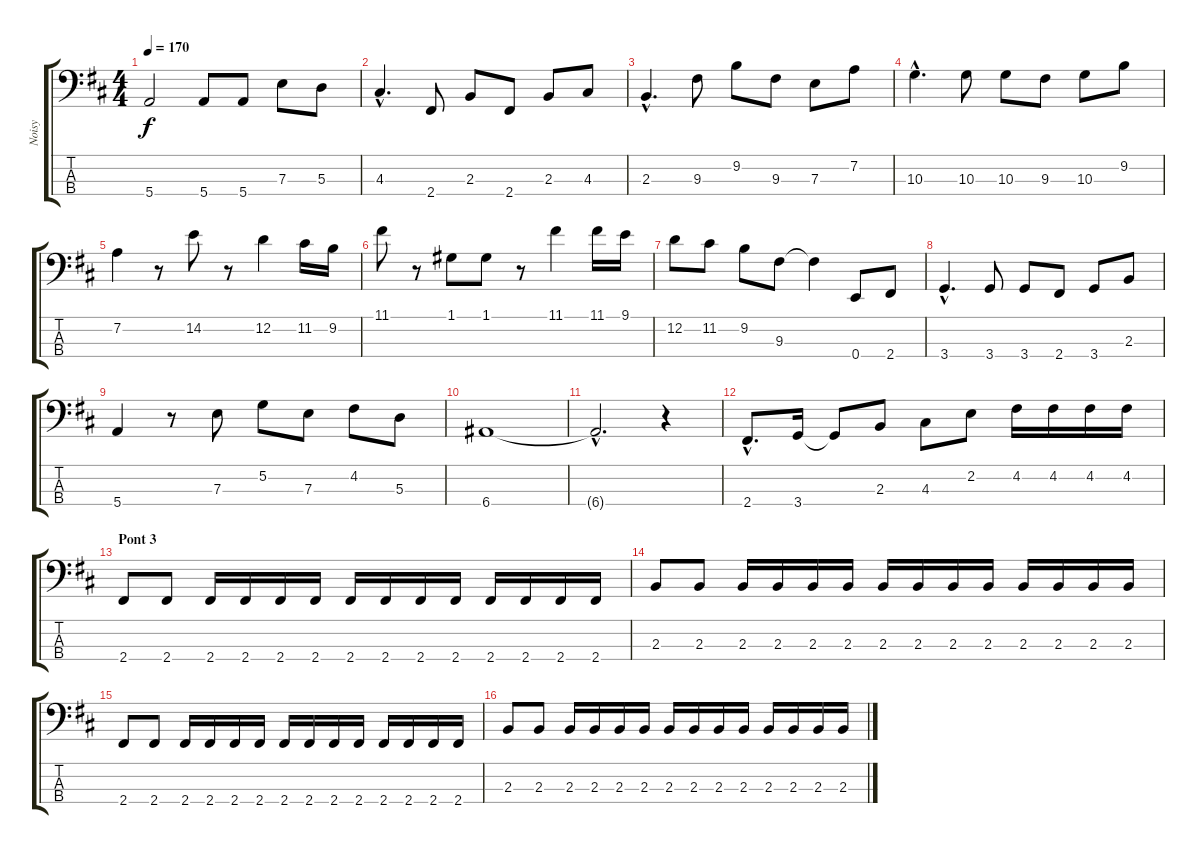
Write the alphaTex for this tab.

\track ("Noisy" "Noisy") {instrument electricbassfinger}
\staff {score tabs}
\tuning (G2 D2 A1 E1) {hide}
\ts (4 4)
\tempo 170
\clef f4
\ks d
5.4.2{dy f} 5.4.8 5.4.8 7.3.8 5.3.8 |
4.3{hac}.4{d} 2.4.8 2.3.8 2.4.8 2.3.8 4.3.8 |
2.3{hac}.4{d} 9.3.8 9.2.8 9.3.8 7.3.8 7.2.8 |
10.3{hac}.4{d} 10.3.8 10.3.8 9.3.8 10.3.8 9.2.8 |
7.2.4 r.8 14.2.8 r.8 12.2.4 11.2.16 9.2.16 |
11.1.8 r.8 1.1.8 1.1.8 r.8 11.1.4 11.1.16 9.1.16 |
12.2.8 11.2.8 9.2.8 9.3.8 9.3{t}.4 0.4.8 2.4.8 |
3.4{hac}.4{d} 3.4.8 3.4.8 2.4.8 3.4.8 2.3.8 |
5.4.4 r.8 7.3.8 5.2.8 7.3.8 4.2.8 5.3.8 |
6.4.1 |
6.4{hac t}.2{d} r.4 |
2.4{hac}.8{d} 3.4.16 3.4{t}.8 2.3.8 4.3.8 2.2.8 4.2.16 4.2.16 4.2.16 4.2.16 |
\section ("" "Pont 3")
2.4.8 2.4.8 2.4.16 2.4.16 2.4.16 2.4.16 2.4.16 2.4.16 2.4.16 2.4.16 2.4.16 2.4.16 2.4.16 2.4.16 |
2.3.8 2.3.8 2.3.16 2.3.16 2.3.16 2.3.16 2.3.16 2.3.16 2.3.16 2.3.16 2.3.16 2.3.16 2.3.16 2.3.16 |
2.4.8 2.4.8 2.4.16 2.4.16 2.4.16 2.4.16 2.4.16 2.4.16 2.4.16 2.4.16 2.4.16 2.4.16 2.4.16 2.4.16 |
2.3.8 2.3.8 2.3.16 2.3.16 2.3.16 2.3.16 2.3.16 2.3.16 2.3.16 2.3.16 2.3.16 2.3.16 2.3.16 2.3.16
